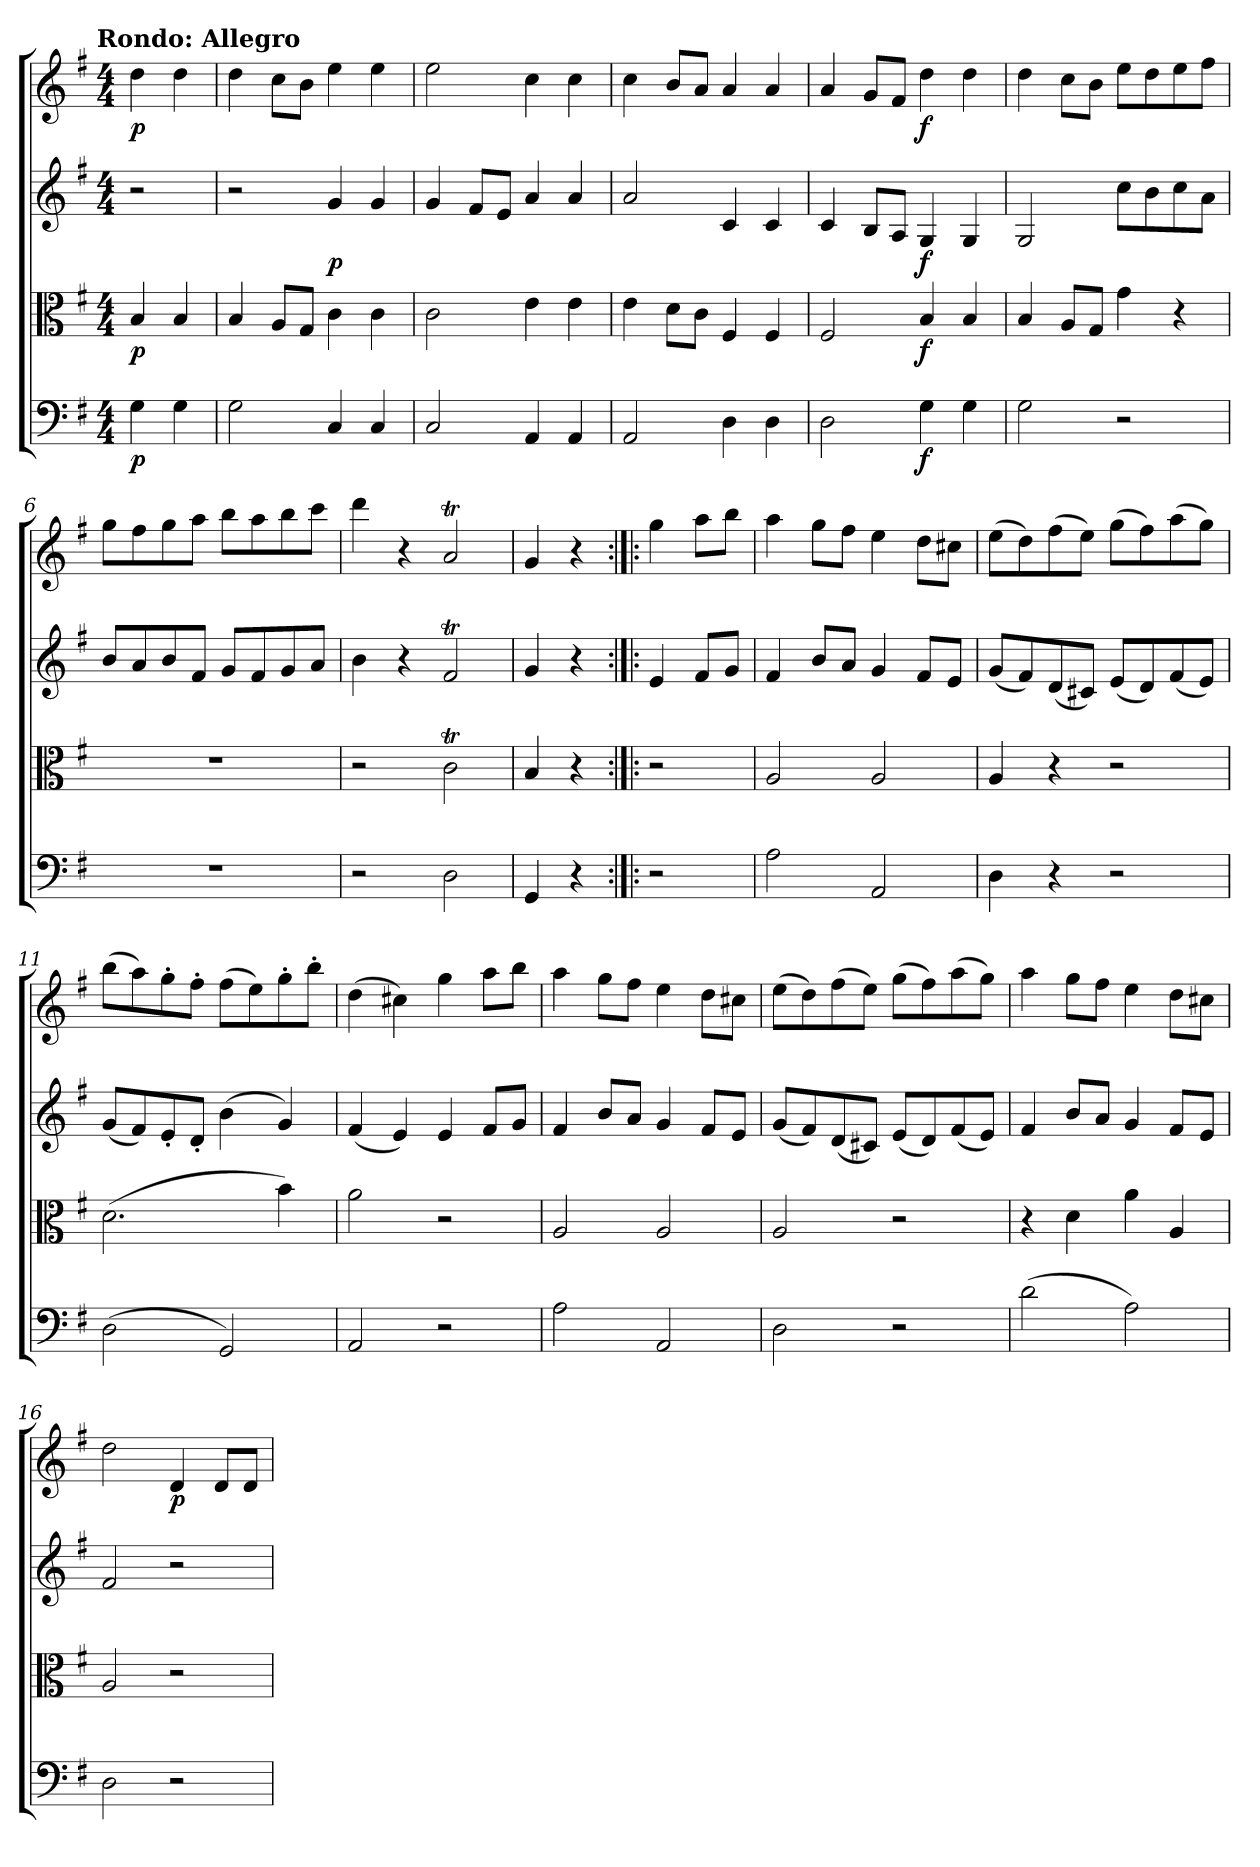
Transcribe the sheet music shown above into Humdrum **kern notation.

**kern	**dynam	**kern	**dynam	**kern	**dynam	**kern	**dynam
*part4	*part4	*part3	*part3	*part2	*part2	*part1	*part1
*staff4	*staff4	*staff3	*staff3	*staff2	*staff2	*staff1	*staff1
*clefF4	*	*clefC3	*	*clefG2	*	*clefG2	*
*k[f#]	*	*k[f#]	*	*k[f#]	*	*k[f#]	*
*G:	*	*G:	*	*G:	*	*G:	*
!!LO:TX:omd:t=Rondo&colon; Allegro
*M4/4	*	*M4/4	*	*M4/4	*	*M4/4	*
*MM132	*	*MM132	*	*MM132	*	*MM132	*
=	=	=	=	=	=	=	=
4G\	p	4B/	p	2r	.	4dd\	p
4G\	.	4B/	.	.	.	4dd\	.
=1	=1	=1	=1	=1	=1	=1	=1
2G\	.	4B/	.	2r	.	4dd\	.
.	.	8A/L	.	.	.	8cc\L	.
.	.	8G/J	.	.	.	8b\J	.
4C/	.	4c\	.	4g/	p	4ee\	.
4C/	.	4c\	.	4g/	.	4ee\	.
=2	=2	=2	=2	=2	=2	=2	=2
2C/	.	2c\	.	4g/	.	2ee\	.
.	.	.	.	8f#/L	.	.	.
.	.	.	.	8e/J	.	.	.
4AA/	.	4e\	.	4a/	.	4cc\	.
4AA/	.	4e\	.	4a/	.	4cc\	.
=3	=3	=3	=3	=3	=3	=3	=3
2AA/	.	4e\	.	2a/	.	4cc\	.
.	.	8d\L	.	.	.	8b/L	.
.	.	8c\J	.	.	.	8a/J	.
4D\	.	4F#/	.	4c/	.	4a/	.
4D\	.	4F#/	.	4c/	.	4a/	.
=4	=4	=4	=4	=4	=4	=4	=4
2D\	.	2F#/	.	4c/	.	4a/	.
.	.	.	.	8B/L	.	8g/L	.
.	.	.	.	8A/J	.	8f#/J	.
4G\	f	4B/	f	4G/	f	4dd\	f
4G\	.	4B/	.	4G/	.	4dd\	.
=5	=5	=5	=5	=5	=5	=5	=5
2G\	.	4B/	.	2G/	.	4dd\	.
.	.	8A/L	.	.	.	8cc\L	.
.	.	8G/J	.	.	.	8b\J	.
2r	.	4g\	.	8cc\L	.	8ee\L	.
.	.	.	.	8b\	.	8dd\	.
.	.	4r	.	8cc\	.	8ee\	.
.	.	.	.	8a\J	.	8ff#\J	.
=6	=6	=6	=6	=6	=6	=6	=6
1r	.	1r	.	8b/L	.	8gg\L	.
.	.	.	.	8a/	.	8ff#\	.
.	.	.	.	8b/	.	8gg\	.
.	.	.	.	8f#/J	.	8aa\J	.
.	.	.	.	8g/L	.	8bb\L	.
.	.	.	.	8f#/	.	8aa\	.
.	.	.	.	8g/	.	8bb\	.
.	.	.	.	8a/J	.	8ccc\J	.
=7	=7	=7	=7	=7	=7	=7	=7
2r	.	2r	.	4b\	.	4ddd\	.
.	.	.	.	4r	.	4r	.
2D\	.	2cT\	.	2f#t/	.	2aT/	.
=8	=8	=8	=8	=8	=8	=8	=8
4GG/	.	4B/	.	4g/	.	4g/	.
4r	.	4r	.	4r	.	4r	.
=:|!|:	=:|!|:	=:|!|:	=:|!|:	=:|!|:	=:|!|:	=:|!|:	=:|!|:
2r	.	2r	.	4e/	.	4gg\	.
.	.	.	.	8f#/L	.	8aa\L	.
.	.	.	.	8g/J	.	8bb\J	.
=9	=9	=9	=9	=9	=9	=9	=9
2A\	.	2A/	.	4f#/	.	4aa\	.
.	.	.	.	8b/L	.	8gg\L	.
.	.	.	.	8a/J	.	8ff#\J	.
2AA/	.	2A/	.	4g/	.	4ee\	.
.	.	.	.	8f#/L	.	8dd\L	.
.	.	.	.	8e/J	.	8cc#X\J	.
=10	=10	=10	=10	=10	=10	=10	=10
4D\	.	4A/	.	(8g/L	.	(8ee\L	.
.	.	.	.	8f#/)	.	8dd\)	.
4r	.	4r	.	(8d/	.	(8ff#\	.
.	.	.	.	8c#X/J)	.	8ee\J)	.
2r	.	2r	.	(8e/L	.	(8gg\L	.
.	.	.	.	8d/)	.	8ff#\)	.
.	.	.	.	(8f#/	.	(8aa\	.
.	.	.	.	8e/J)	.	8gg\J)	.
=11	=11	=11	=11	=11	=11	=11	=11
(2D\	.	(2.d\	.	(8g/L	.	(8bb\L	.
.	.	.	.	8f#/)	.	8aa\)	.
.	.	.	.	8e'/	.	8gg'\	.
.	.	.	.	8d'/J	.	8ff#'\J	.
2GG/)	.	.	.	(4b\	.	(8ff#\L	.
.	.	.	.	.	.	8ee\)	.
.	.	4b\)	.	4g/)	.	8gg'\	.
.	.	.	.	.	.	8bb'\J	.
=12	=12	=12	=12	=12	=12	=12	=12
2AA/	.	2a\	.	(4f#/	.	(4dd\	.
.	.	.	.	4e/)	.	4cc#X\)	.
2r	.	2r	.	4e/	.	4gg\	.
.	.	.	.	8f#/L	.	8aa\L	.
.	.	.	.	8g/J	.	8bb\J	.
=13	=13	=13	=13	=13	=13	=13	=13
2A\	.	2A/	.	4f#/	.	4aa\	.
.	.	.	.	8b/L	.	8gg\L	.
.	.	.	.	8a/J	.	8ff#\J	.
2AA/	.	2A/	.	4g/	.	4ee\	.
.	.	.	.	8f#/L	.	8dd\L	.
.	.	.	.	8e/J	.	8cc#X\J	.
=14	=14	=14	=14	=14	=14	=14	=14
2D\	.	2A/	.	(8g/L	.	(8ee\L	.
.	.	.	.	8f#/)	.	8dd\)	.
.	.	.	.	(8d/	.	(8ff#\	.
.	.	.	.	8c#X/J)	.	8ee\J)	.
2r	.	2r	.	(8e/L	.	(8gg\L	.
.	.	.	.	8d/)	.	8ff#\)	.
.	.	.	.	(8f#/	.	(8aa\	.
.	.	.	.	8e/J)	.	8gg\J)	.
=15	=15	=15	=15	=15	=15	=15	=15
(2d\	.	4r	.	4f#/	.	4aa\	.
.	.	4d\	.	8b/L	.	8gg\L	.
.	.	.	.	8a/J	.	8ff#\J	.
2A\)	.	4a\	.	4g/	.	4ee\	.
.	.	4A/	.	8f#/L	.	8dd\L	.
.	.	.	.	8e/J	.	8cc#X\J	.
=16	=16	=16	=16	=16	=16	=16	=16
2D\	.	2A/	.	2f#/	.	2dd\	.
2r	.	2r	.	2r	.	4d/	p
.	.	.	.	.	.	8d/L	.
.	.	.	.	.	.	8d/J	.
=	=	=	=	=	=	=	=
*-	*-	*-	*-	*-	*-	*-	*-
